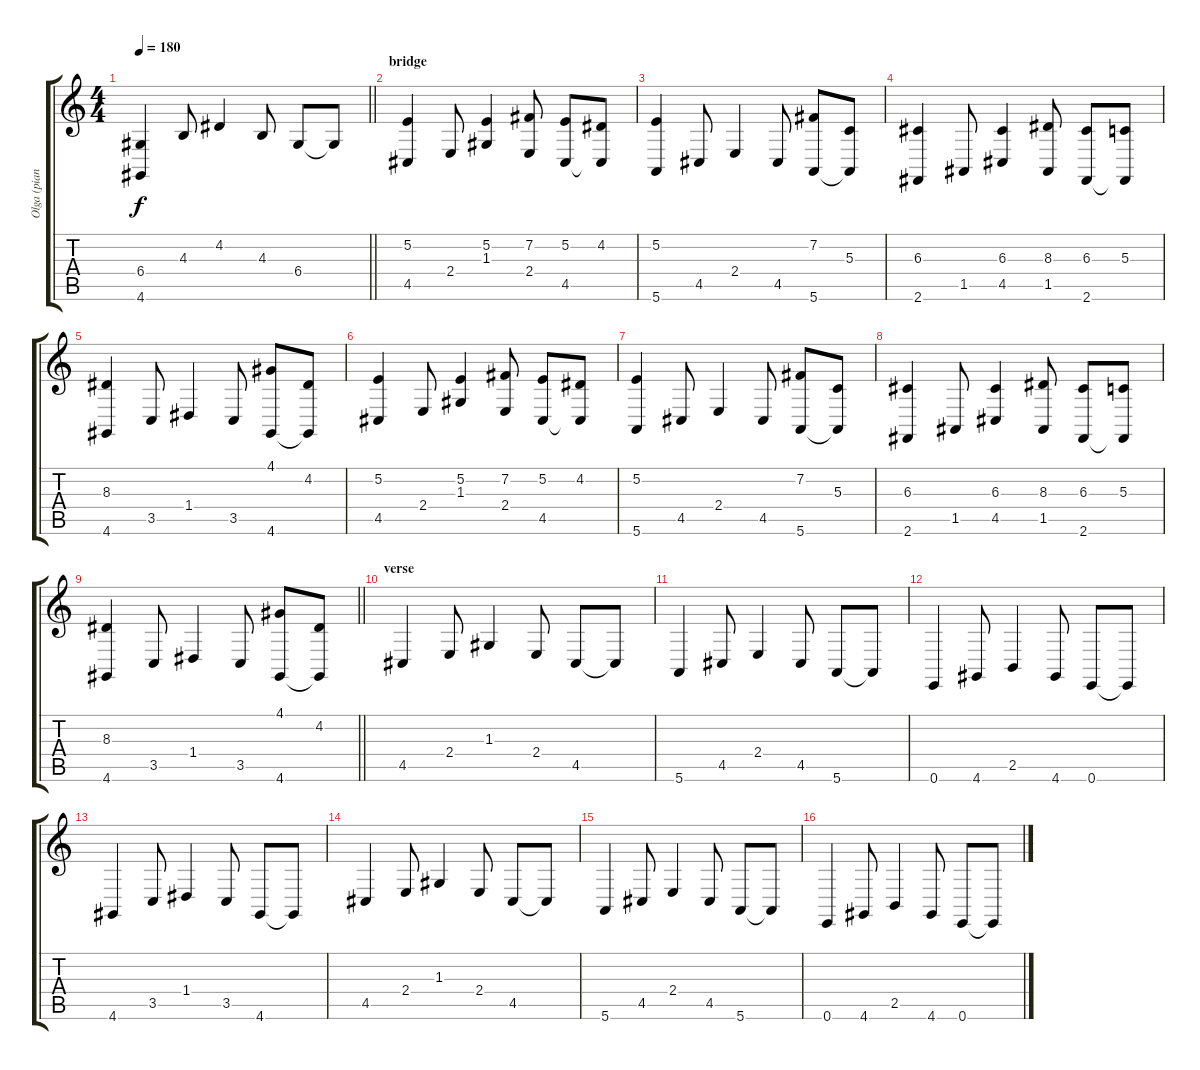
\track ("Olga (piano)" "Olga (pian") {instrument brightacousticpiano}
\staff {score tabs}
\tuning (E4 B3 G3 D3 A2 E2) {hide}
\ts (4 4)
\tempo 180
\clef g2
\barLineRight lightlight
\ks c
(6.4 4.6).4{dy f} 4.3.8 4.2.4 4.3.8 6.4.8 6.4{t}.8 |
\section ("" "bridge")
(5.2 4.5).4 2.4.8 (5.2 1.3).4 (7.2 2.4).8 (5.2 4.5).8 (4.2 4.5{t}).8 |
(5.2 5.6).4 4.5.8 2.4.4 4.5.8 (7.2 5.6).8 (5.3 5.6{t}).8 |
(6.3 2.6).4 1.5.8 (6.3 4.5).4 (8.3 1.5).8 (6.3 2.6).8 (5.3 2.6{t}).8 |
(8.3 4.6).4 3.5.8 1.4.4 3.5.8 (4.1 4.6).8 (4.2 4.6{t}).8 |
(5.2 4.5).4 2.4.8 (5.2 1.3).4 (7.2 2.4).8 (5.2 4.5).8 (4.2 4.5{t}).8 |
(5.2 5.6).4 4.5.8 2.4.4 4.5.8 (7.2 5.6).8 (5.3 5.6{t}).8 |
(6.3 2.6).4 1.5.8 (6.3 4.5).4 (8.3 1.5).8 (6.3 2.6).8 (5.3 2.6{t}).8 |
\barLineRight lightlight
(8.3 4.6).4 3.5.8 1.4.4 3.5.8 (4.1 4.6).8 (4.2 4.6{t}).8 |
\section ("" "verse")
4.5.4 2.4.8 1.3.4 2.4.8 4.5.8 4.5{t}.8 |
5.6.4 4.5.8 2.4.4 4.5.8 5.6.8 5.6{t}.8 |
0.6.4 4.6.8 2.5.4 4.6.8 0.6.8 0.6{t}.8 |
4.6.4 3.5.8 1.4.4 3.5.8 4.6.8 4.6{t}.8 |
4.5.4 2.4.8 1.3.4 2.4.8 4.5.8 4.5{t}.8 |
5.6.4 4.5.8 2.4.4 4.5.8 5.6.8 5.6{t}.8 |
0.6.4 4.6.8 2.5.4 4.6.8 0.6.8 0.6{t}.8
